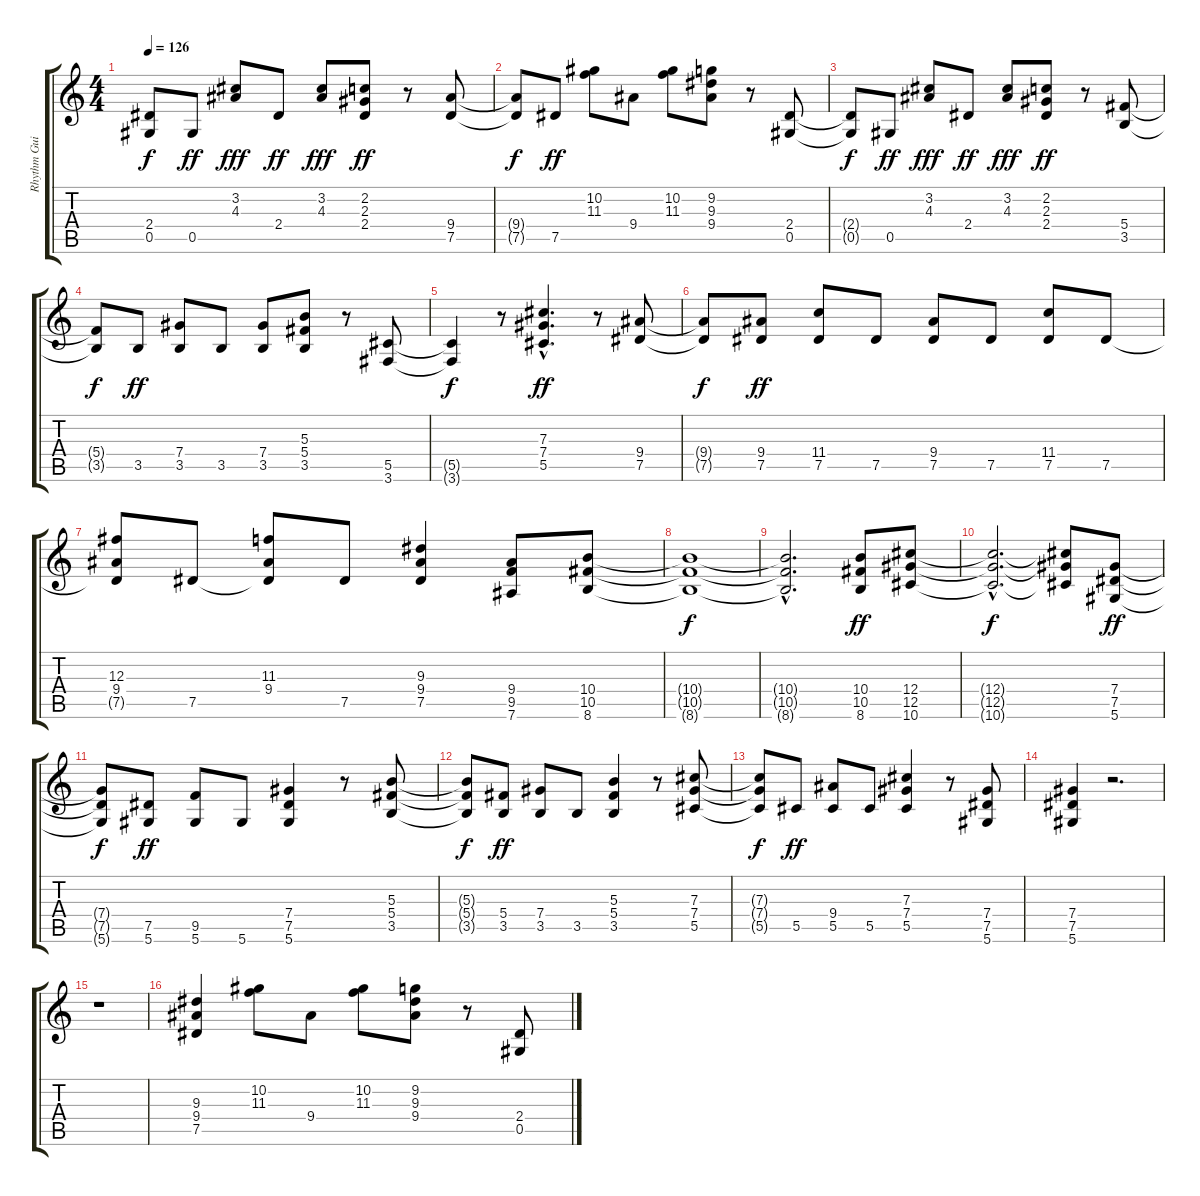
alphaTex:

\track ("Rhythm Guitar II" "Rhythm Gui") {instrument overdrivenguitar}
\staff {score tabs}
\tuning (Eb4 Bb3 Gb3 Db3 Ab2 Eb2) {hide}
\ts (4 4)
\tempo 126
\clef g2
\ks c
(2.4{t} 0.5{t}).8{dy f} 0.5.8{dy ff} (3.2 4.3).8{dy fff} 2.4.8{dy ff} (3.2 4.3).8{dy fff} (2.2 2.3 2.4).8{dy ff} r.8 (9.4 7.5).8 |
(9.4{t} 7.5{t}).8{dy f} 7.5.8{dy ff} (10.2 11.3).8 9.4.8 (10.2 11.3).8 (9.2 9.3 9.4).8 r.8 (2.4 0.5).8 |
(2.4{t} 0.5{t}).8{dy f} 0.5.8{dy ff} (3.2 4.3).8{dy fff} 2.4.8{dy ff} (3.2 4.3).8{dy fff} (2.2 2.3 2.4).8{dy ff} r.8 (5.4 3.5).8 |
(5.4{t} 3.5{t}).8{dy f} 3.5.8{dy ff} (7.4 3.5).8 3.5.8 (7.4 3.5).8 (5.3 5.4 3.5).8 r.8 (5.5 3.6).8 |
(5.5{t} 3.6{t}).4{dy f} r.8 (7.3{hac} 7.4{hac} 5.5{hac}).4{d dy ff} r.8 (9.4 7.5).8 |
(9.4{t} 7.5{t}).8{dy f} (9.4 7.5).8{dy ff} (11.4 7.5).8 7.5.8 (9.4 7.5).8 7.5.8 (11.4 7.5).8 7.5.8 |
(12.3 9.4 7.5{t}).8 7.5.8 (11.3 9.4 7.5{t}).8 7.5.8 (9.3 9.4 7.5).4 (9.4 9.5 7.6).8 (10.4 10.5 8.6).8 |
(10.4{t} 10.5{t} 8.6{t}).1{dy f} |
(10.4{hac t} 10.5{hac t} 8.6{hac t}).2{d} (10.4 10.5 8.6).8{dy ff} (12.4 12.5 10.6).8 |
(12.4{hac t} 12.5{hac t} 10.6{hac t}).2{d dy f} (12.4{t} 12.5{t} 10.6{t}).8 (7.4 7.5 5.6).8{dy ff} |
(7.4{t} 7.5{t} 5.6{t}).8{dy f} (7.5 5.6).8{dy ff} (9.5 5.6).8 5.6.8 (7.4 7.5 5.6).4 r.8 (5.3 5.4 3.5).8 |
(5.3{t} 5.4{t} 3.5{t}).8{dy f} (5.4 3.5).8{dy ff} (7.4 3.5).8 3.5.8 (5.3 5.4 3.5).4 r.8 (7.3 7.4 5.5).8 |
(7.3{t} 7.4{t} 5.5{t}).8{dy f} 5.5.8{dy ff} (9.4 5.5).8 5.5.8 (7.3 7.4 5.5).4 r.8 (7.4 7.5 5.6).8 |
(7.4 7.5 5.6).4 r.2{d} |
r.1 |
(9.3 9.4 7.5).4 (10.2 11.3).8 9.4.8 (10.2 11.3).8 (9.2 9.3 9.4).8 r.8 (2.4 0.5).8
